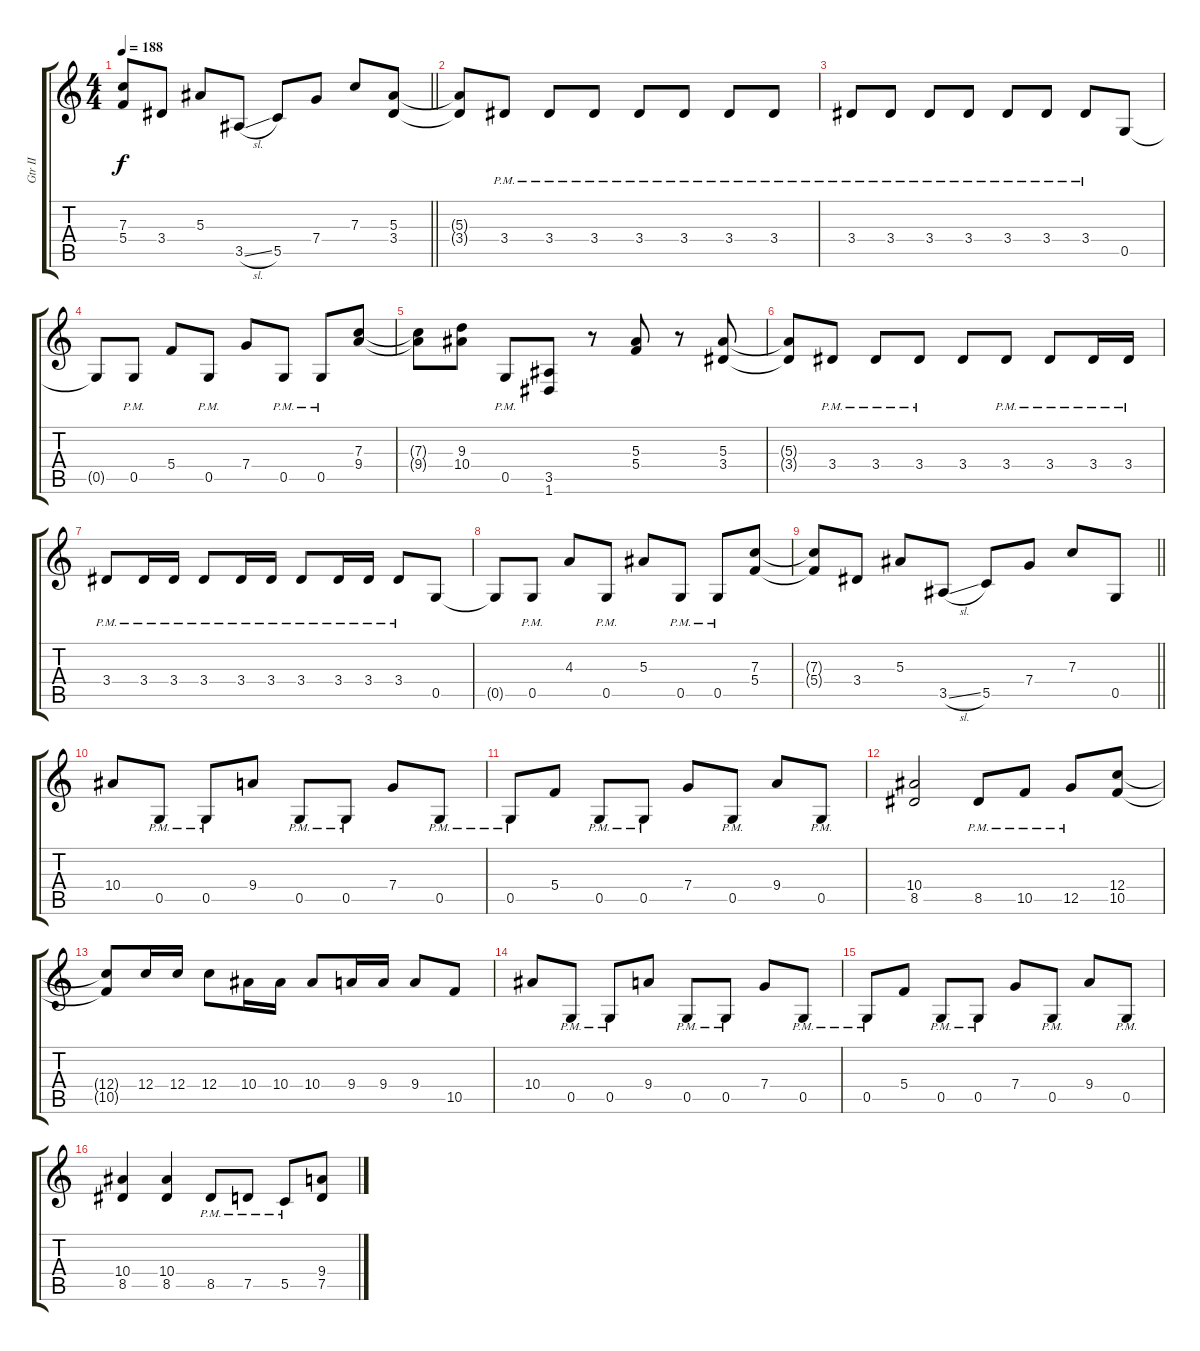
\track ("Gtr II" "Gtr II") {instrument overdrivenguitar}
\staff {score tabs}
\tuning (D4 A3 F3 C3 G2 D2) {hide}
\ts (4 4)
\tempo 188
\clef g2
\barLineRight lightlight
\ks c
(7.3{t} 5.4{t}).8{dy f} 3.4.8 5.3.8 3.5{sl}.8 5.5.8 7.4.8 7.3.8 (5.3 3.4).8 |
(5.3{t} 3.4{t}).8 3.4{pm}.8 3.4{pm}.8 3.4{pm}.8 3.4{pm}.8 3.4{pm}.8 3.4{pm}.8 3.4{pm}.8 |
3.4{pm}.8 3.4{pm}.8 3.4{pm}.8 3.4{pm}.8 3.4{pm}.8 3.4{pm}.8 3.4{pm}.8 0.5.8 |
0.5{t}.8 0.5{pm}.8 5.4.8 0.5{pm}.8 7.4.8 0.5{pm}.8 0.5{pm}.8 (7.3 9.4).8 |
(7.3{t} 9.4{t}).8 (9.3 10.4).8 0.5{pm}.8 (3.5 1.6).8 r.8 (5.3 5.4).8 r.8 (5.3 3.4).8 |
(5.3{t} 3.4{t}).8 3.4{pm}.8 3.4{pm}.8 3.4{pm}.8 3.4.8 3.4{pm}.8 3.4{pm}.8 3.4{pm}.16 3.4{pm}.16 |
3.4{pm}.8 3.4{pm}.16 3.4{pm}.16 3.4{pm}.8 3.4{pm}.16 3.4{pm}.16 3.4{pm}.8 3.4{pm}.16 3.4{pm}.16 3.4{pm}.8 0.5.8 |
0.5{t}.8 0.5{pm}.8 4.3.8 0.5{pm}.8 5.3.8 0.5{pm}.8 0.5{pm}.8 (7.3 5.4).8 |
\barLineRight lightlight
(7.3{t} 5.4{t}).8 3.4.8 5.3.8 3.5{sl}.8 5.5.8 7.4.8 7.3.8 0.5.8 |
10.4.8 0.5{pm}.8 0.5{pm}.8 9.4.8 0.5{pm}.8 0.5{pm}.8 7.4.8 0.5{pm}.8 |
0.5{pm}.8 5.4.8 0.5{pm}.8 0.5{pm}.8 7.4.8 0.5{pm}.8 9.4.8 0.5{pm}.8 |
(10.4 8.5).2 8.5{pm}.8 10.5{pm}.8 12.5{pm}.8 (12.4 10.5).8 |
(12.4{t} 10.5{t}).8 12.4.16 12.4.16 12.4.8 10.4.16 10.4.16 10.4.8 9.4.16 9.4.16 9.4.8 10.5.8 |
10.4.8 0.5{pm}.8 0.5{pm}.8 9.4.8 0.5{pm}.8 0.5{pm}.8 7.4.8 0.5{pm}.8 |
0.5{pm}.8 5.4.8 0.5{pm}.8 0.5{pm}.8 7.4.8 0.5{pm}.8 9.4.8 0.5{pm}.8 |
(10.4 8.5).4 (10.4 8.5).4 8.5{pm}.8 7.5{pm}.8 5.5{pm}.8 (9.4 7.5).8
